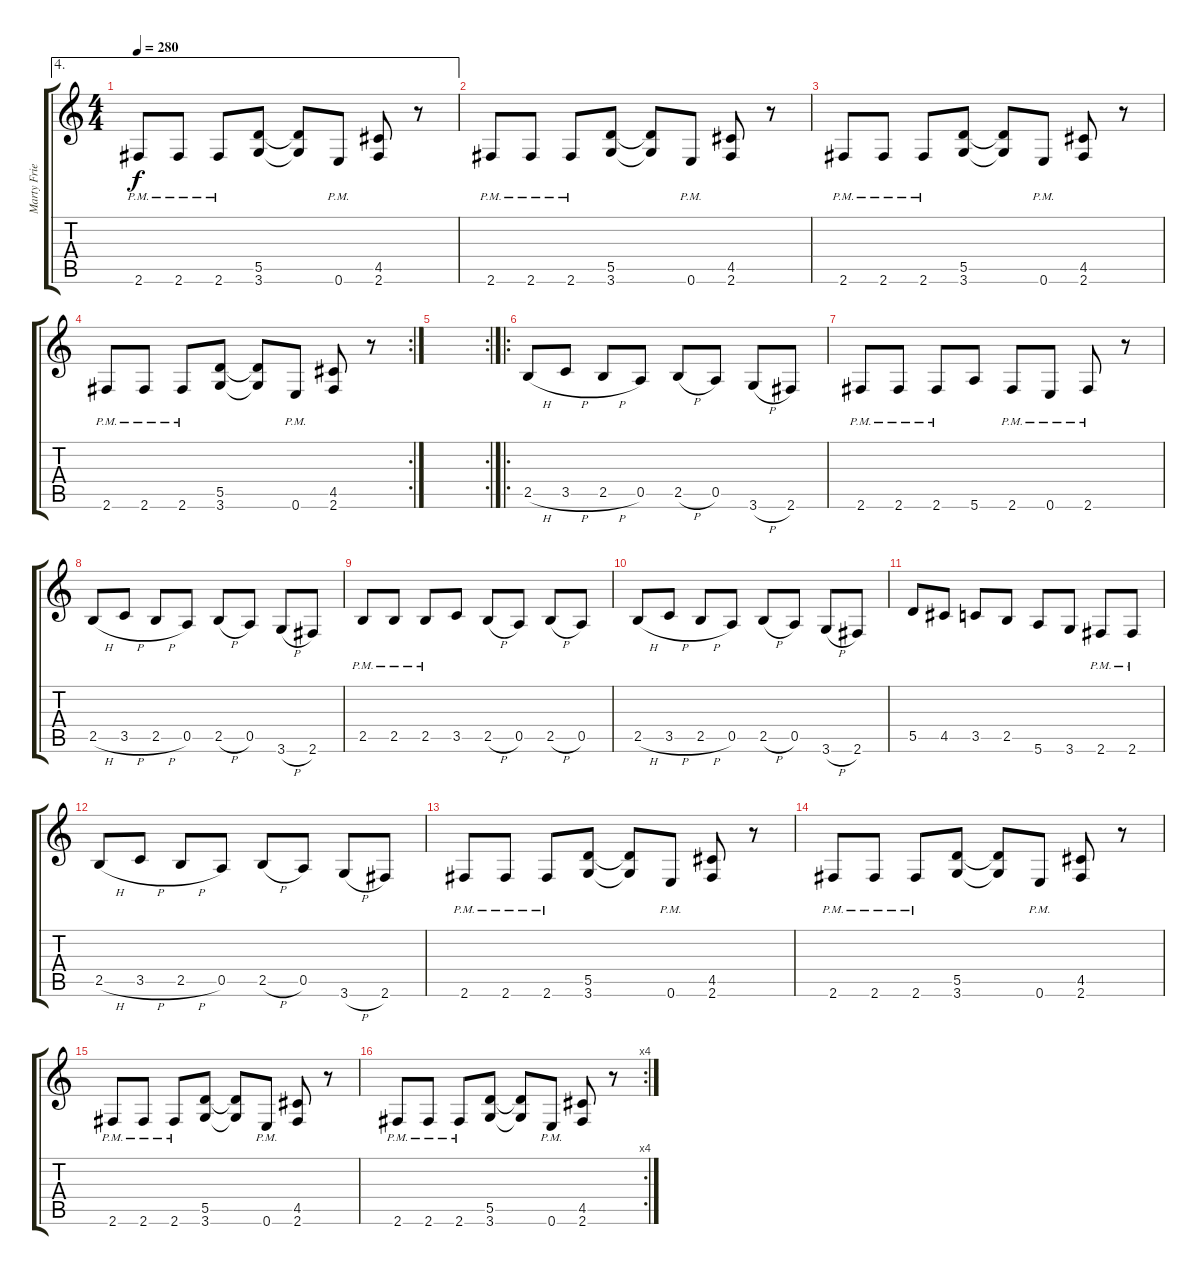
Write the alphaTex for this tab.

\track ("Marty Friedman" "Marty Frie") {instrument distortionguitar}
\staff {score tabs}
\tuning (E4 B3 G3 D3 A2 E2) {hide}
\ae 4
\ts (4 4)
\tempo 280
\clef g2
\ks c
2.6{pm}.8{dy f} 2.6{pm}.8 2.6{pm}.8 (5.5 3.6).8 (5.5{t} 3.6{t}).8 0.6{pm}.8 (4.5 2.6).8 r.8 |
2.6{pm}.8 2.6{pm}.8 2.6{pm}.8 (5.5 3.6).8 (5.5{t} 3.6{t}).8 0.6{pm}.8 (4.5 2.6).8 r.8 |
2.6{pm}.8 2.6{pm}.8 2.6{pm}.8 (5.5 3.6).8 (5.5{t} 3.6{t}).8 0.6{pm}.8 (4.5 2.6).8 r.8 |
\rc 2
2.6{pm}.8 2.6{pm}.8 2.6{pm}.8 (5.5 3.6).8 (5.5{t} 3.6{t}).8 0.6{pm}.8 (4.5 2.6).8 r.8 |
\rc 2
|
\ro
2.5{h}.8 3.5{h}.8 2.5{h}.8 0.5.8 2.5{h}.8 0.5.8 3.6{h}.8 2.6.8 |
2.6{pm}.8 2.6{pm}.8 2.6{pm}.8 5.6.8 2.6{pm}.8 0.6{pm}.8 2.6{pm}.8 r.8 |
2.5{h}.8 3.5{h}.8 2.5{h}.8 0.5.8 2.5{h}.8 0.5.8 3.6{h}.8 2.6.8 |
2.5{pm}.8 2.5{pm}.8 2.5{pm}.8 3.5.8 2.5{h}.8 0.5.8 2.5{h}.8 0.5.8 |
2.5{h}.8 3.5{h}.8 2.5{h}.8 0.5.8 2.5{h}.8 0.5.8 3.6{h}.8 2.6.8 |
5.5.8 4.5.8 3.5.8 2.5.8 5.6.8 3.6.8 2.6{pm}.8 2.6{pm}.8 |
2.5{h}.8 3.5{h}.8 2.5{h}.8 0.5.8 2.5{h}.8 0.5.8 3.6{h}.8 2.6.8 |
2.6{pm}.8 2.6{pm}.8 2.6{pm}.8 (5.5 3.6).8 (5.5{t} 3.6{t}).8 0.6{pm}.8 (4.5 2.6).8 r.8 |
2.6{pm}.8 2.6{pm}.8 2.6{pm}.8 (5.5 3.6).8 (5.5{t} 3.6{t}).8 0.6{pm}.8 (4.5 2.6).8 r.8 |
2.6{pm}.8 2.6{pm}.8 2.6{pm}.8 (5.5 3.6).8 (5.5{t} 3.6{t}).8 0.6{pm}.8 (4.5 2.6).8 r.8 |
\rc 4
2.6{pm}.8 2.6{pm}.8 2.6{pm}.8 (5.5 3.6).8 (5.5{t} 3.6{t}).8 0.6{pm}.8 (4.5 2.6).8 r.8
